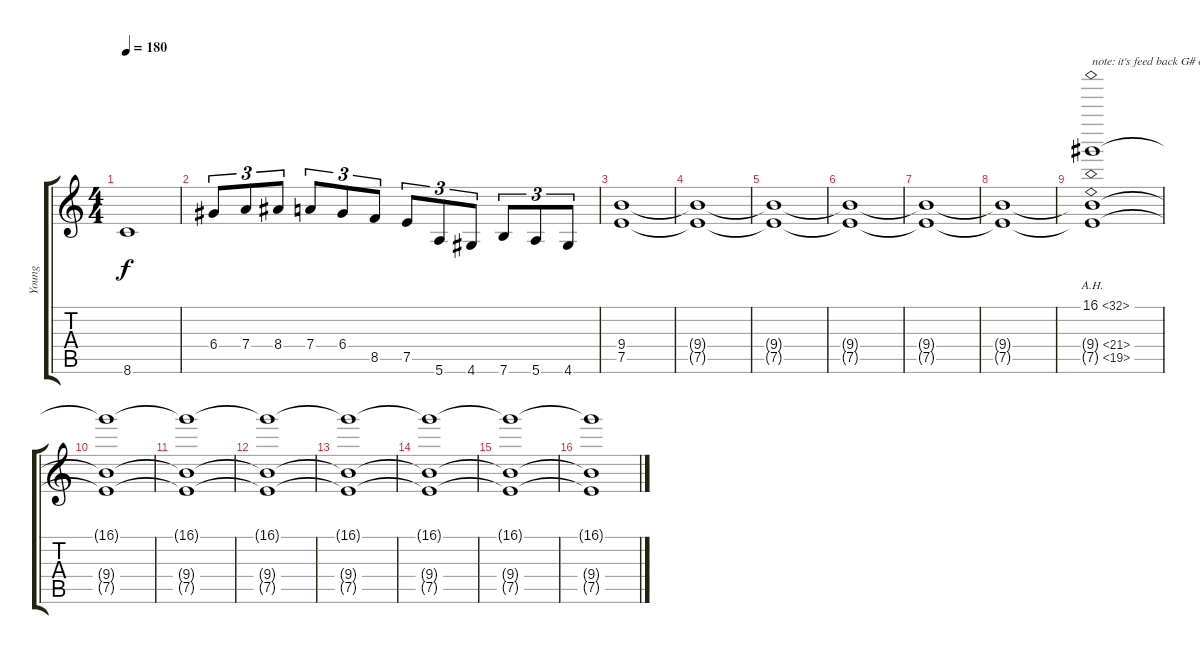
\track ("Young" "Young") {instrument distortionguitar}
\staff {score tabs}
\tuning (E4 B3 G3 D3 A2 E2) {hide}
\ts (4 4)
\tempo 180
\clef g2
\ks c
8.6{t}.1{dy f} |
6.4.8{tu (3 2)} 7.4.8{tu (3 2)} 8.4.8{tu (3 2)} 7.4.8{tu (3 2)} 6.4.8{tu (3 2)} 8.5.8{tu (3 2)} 7.5.8{tu (3 2)} 5.6.8{tu (3 2)} 4.6.8{tu (3 2)} 7.6.8{tu (3 2)} 5.6.8{tu (3 2)} 4.6.8{tu (3 2)} |
(9.4 7.5).1{volume 8} |
(9.4{t} 7.5{t}).1 |
(9.4{t} 7.5{t}).1 |
(9.4{t} 7.5{t}).1 |
(9.4{t} 7.5{t}).1{volume 0} |
(9.4{t} 7.5{t}).1 |
(16.1{ah 16} 9.4{ah 12 t} 7.5{ah 12 t}).1{txt "note: it's feed back G# octave 6" volume 5} |
(16.1{t} 9.4{t} 7.5{t}).1 |
(16.1{t} 9.4{t} 7.5{t}).1{volume 10} |
(16.1{t} 9.4{t} 7.5{t}).1 |
(16.1{t} 9.4{t} 7.5{t}).1{volume 13} |
(16.1{t} 9.4{t} 7.5{t}).1 |
(16.1{t} 9.4{t} 7.5{t}).1 |
(16.1{t} 9.4{t} 7.5{t}).1{volume 10}
